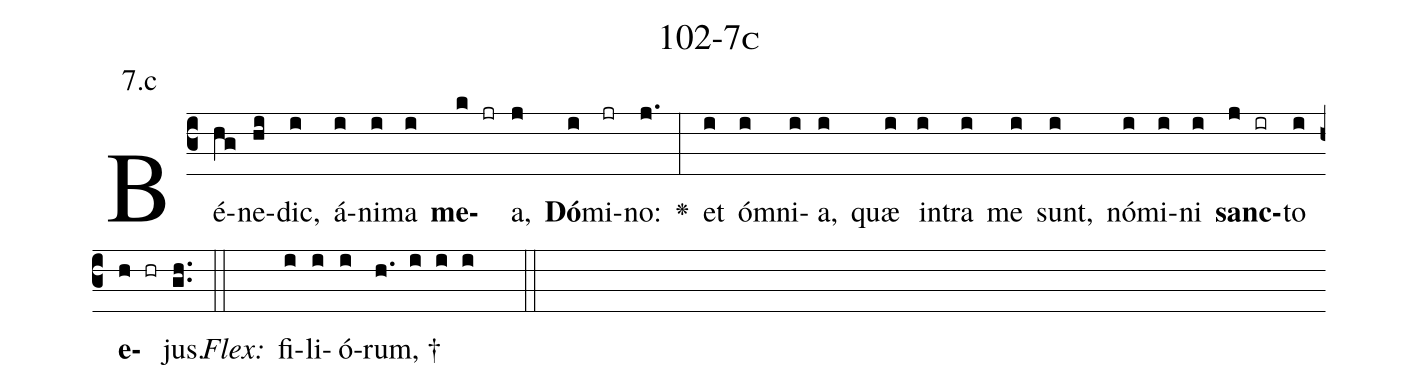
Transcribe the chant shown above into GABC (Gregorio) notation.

name: 102-7c;
annotation: 7.c;
%%
(c3)Bé(hg)ne(hi)dic,(i) á(i)ni(i)ma(i) <b>me</b>(k jr)a,(j) <b>Dó</b>(i)mi(jr)no:(j.) <v>\greheightstar</v>(:) et(i) óm(i)ni(i)a,(i) quæ(i) in(i)tra(i) me(i) sunt,(i) nó(i)mi(i)ni(i) <b>sanc</b>(j ir)to(i) <b>e</b>(h hr)jus.(gh..) (::)
<i>Flex:</i>()  fi(i)li(i)ó(i)rum, †(h. i i i  ::)

%E(i) u(i) o(j) u(i) a(h) e.(gh..) (::)
